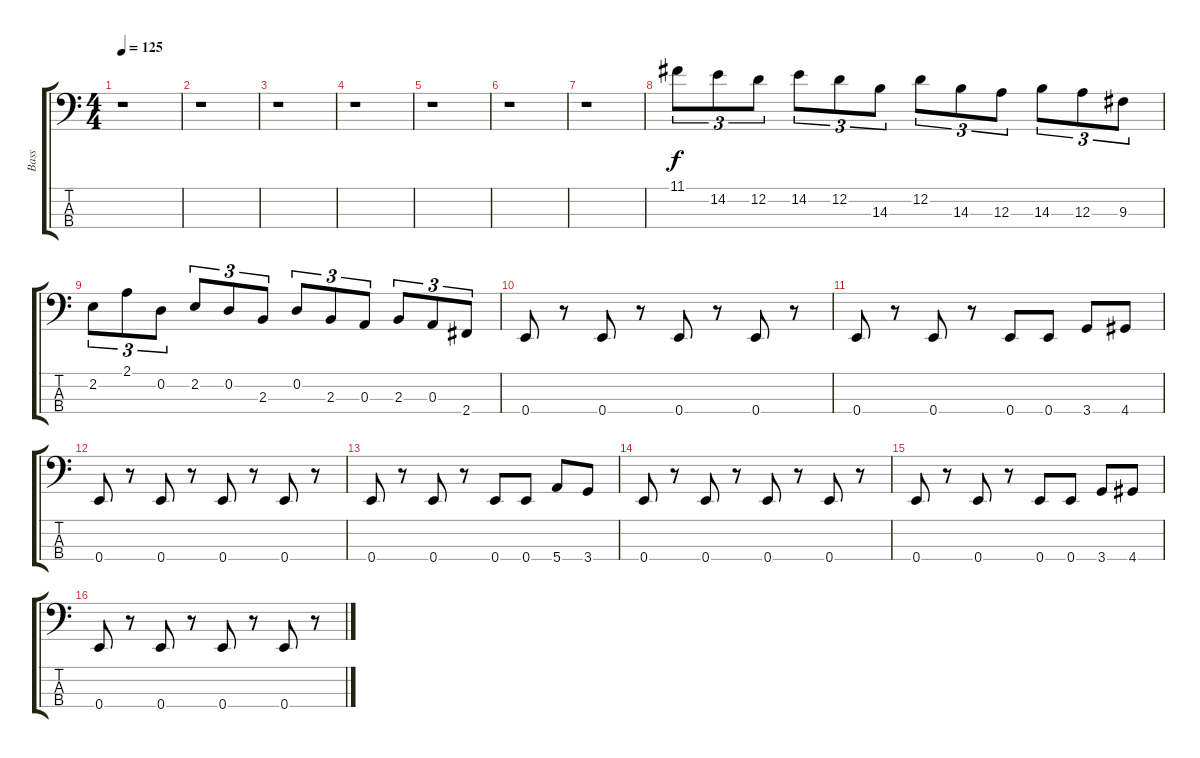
\track ("Bass" "Bass") {instrument electricbassfinger}
\staff {score tabs}
\tuning (G2 D2 A1 E1) {hide}
\ts (4 4)
\tempo 125
\clef f4
\ks c
r.1{dy f} |
r.1 |
r.1 |
r.1 |
r.1 |
r.1 |
r.1 |
11.1.8{tu (3 2)} 14.2.8{tu (3 2)} 12.2.8{tu (3 2)} 14.2.8{tu (3 2)} 12.2.8{tu (3 2)} 14.3.8{tu (3 2)} 12.2.8{tu (3 2)} 14.3.8{tu (3 2)} 12.3.8{tu (3 2)} 14.3.8{tu (3 2)} 12.3.8{tu (3 2)} 9.3.8{tu (3 2)} |
2.2.8{tu (3 2)} 2.1.8{tu (3 2)} 0.2.8{tu (3 2)} 2.2.8{tu (3 2)} 0.2.8{tu (3 2)} 2.3.8{tu (3 2)} 0.2.8{tu (3 2)} 2.3.8{tu (3 2)} 0.3.8{tu (3 2)} 2.3.8{tu (3 2)} 0.3.8{tu (3 2)} 2.4.8{tu (3 2)} |
0.4.8 r.8 0.4.8 r.8 0.4.8 r.8 0.4.8 r.8 |
0.4.8 r.8 0.4.8 r.8 0.4.8 0.4.8 3.4.8 4.4.8 |
0.4.8 r.8 0.4.8 r.8 0.4.8 r.8 0.4.8 r.8 |
0.4.8 r.8 0.4.8 r.8 0.4.8 0.4.8 5.4.8 3.4.8 |
0.4.8 r.8 0.4.8 r.8 0.4.8 r.8 0.4.8 r.8 |
0.4.8 r.8 0.4.8 r.8 0.4.8 0.4.8 3.4.8 4.4.8 |
0.4.8 r.8 0.4.8 r.8 0.4.8 r.8 0.4.8 r.8
